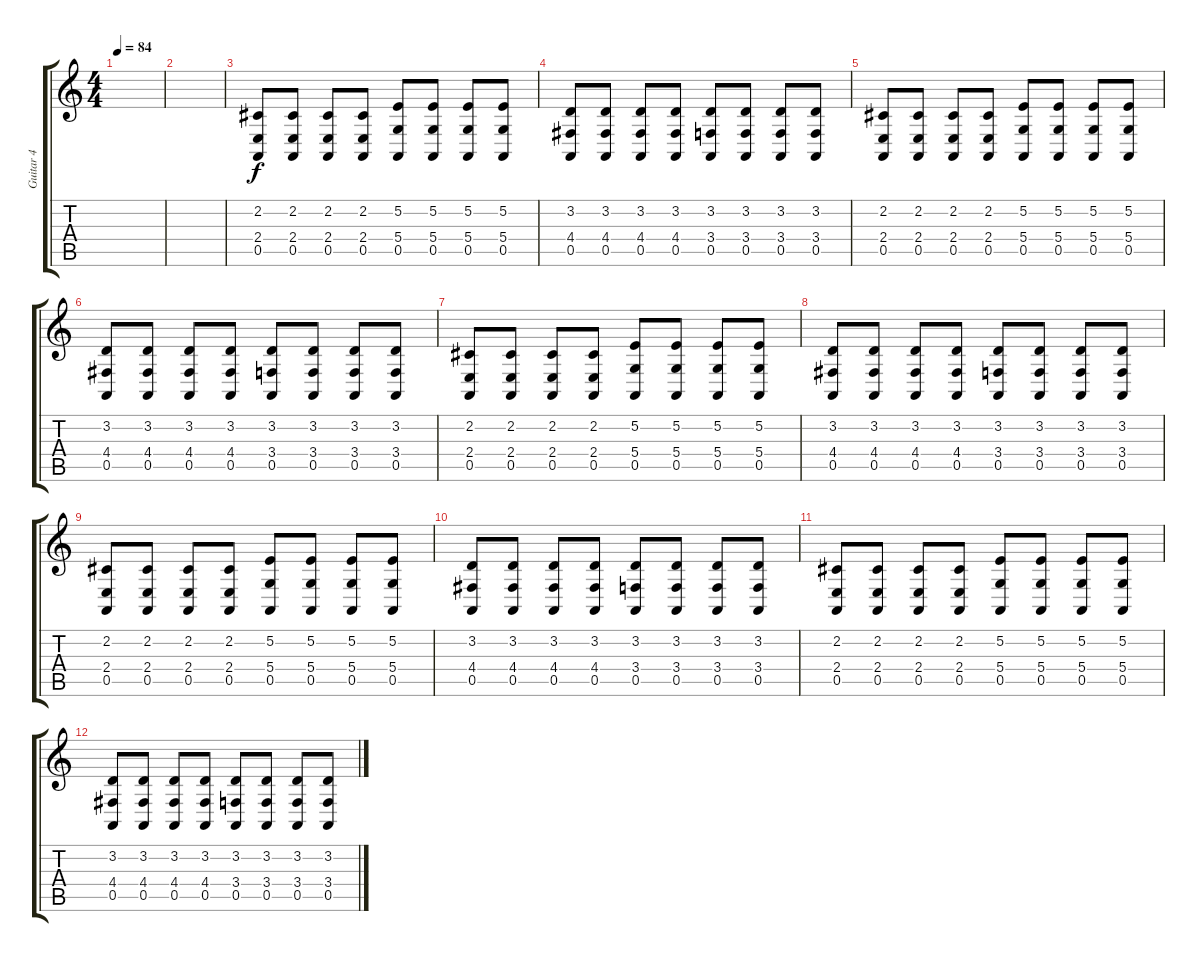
\track ("Guitar 4" "Guitar 4") {instrument violin}
\staff {score tabs}
\tuning (E4 B3 G3 D3 A2 E2) {hide}
\ts (4 4)
\tempo 84
\clef g2
\ks c
|
|
(2.2 2.4 0.5).8 (2.2 2.4 0.5).8 (2.2 2.4 0.5).8 (2.2 2.4 0.5).8 (5.2 5.4 0.5).8 (5.2 5.4 0.5).8 (5.2 5.4 0.5).8 (5.2 5.4 0.5).8 |
(3.2 4.4 0.5).8 (3.2 4.4 0.5).8 (3.2 4.4 0.5).8 (3.2 4.4 0.5).8 (3.2 3.4 0.5).8 (3.2 3.4 0.5).8 (3.2 3.4 0.5).8 (3.2 3.4 0.5).8 |
(2.2 2.4 0.5).8 (2.2 2.4 0.5).8 (2.2 2.4 0.5).8 (2.2 2.4 0.5).8 (5.2 5.4 0.5).8 (5.2 5.4 0.5).8 (5.2 5.4 0.5).8 (5.2 5.4 0.5).8 |
(3.2 4.4 0.5).8 (3.2 4.4 0.5).8 (3.2 4.4 0.5).8 (3.2 4.4 0.5).8 (3.2 3.4 0.5).8 (3.2 3.4 0.5).8 (3.2 3.4 0.5).8 (3.2 3.4 0.5).8 |
(2.2 2.4 0.5).8 (2.2 2.4 0.5).8 (2.2 2.4 0.5).8 (2.2 2.4 0.5).8 (5.2 5.4 0.5).8 (5.2 5.4 0.5).8 (5.2 5.4 0.5).8 (5.2 5.4 0.5).8 |
(3.2 4.4 0.5).8 (3.2 4.4 0.5).8 (3.2 4.4 0.5).8 (3.2 4.4 0.5).8 (3.2 3.4 0.5).8 (3.2 3.4 0.5).8 (3.2 3.4 0.5).8 (3.2 3.4 0.5).8 |
(2.2 2.4 0.5).8 (2.2 2.4 0.5).8 (2.2 2.4 0.5).8 (2.2 2.4 0.5).8 (5.2 5.4 0.5).8 (5.2 5.4 0.5).8 (5.2 5.4 0.5).8 (5.2 5.4 0.5).8 |
(3.2 4.4 0.5).8 (3.2 4.4 0.5).8 (3.2 4.4 0.5).8 (3.2 4.4 0.5).8 (3.2 3.4 0.5).8 (3.2 3.4 0.5).8 (3.2 3.4 0.5).8 (3.2 3.4 0.5).8 |
(2.2 2.4 0.5).8 (2.2 2.4 0.5).8 (2.2 2.4 0.5).8 (2.2 2.4 0.5).8 (5.2 5.4 0.5).8 (5.2 5.4 0.5).8 (5.2 5.4 0.5).8 (5.2 5.4 0.5).8 |
(3.2 4.4 0.5).8 (3.2 4.4 0.5).8 (3.2 4.4 0.5).8 (3.2 4.4 0.5).8 (3.2 3.4 0.5).8 (3.2 3.4 0.5).8 (3.2 3.4 0.5).8 (3.2 3.4 0.5).8
